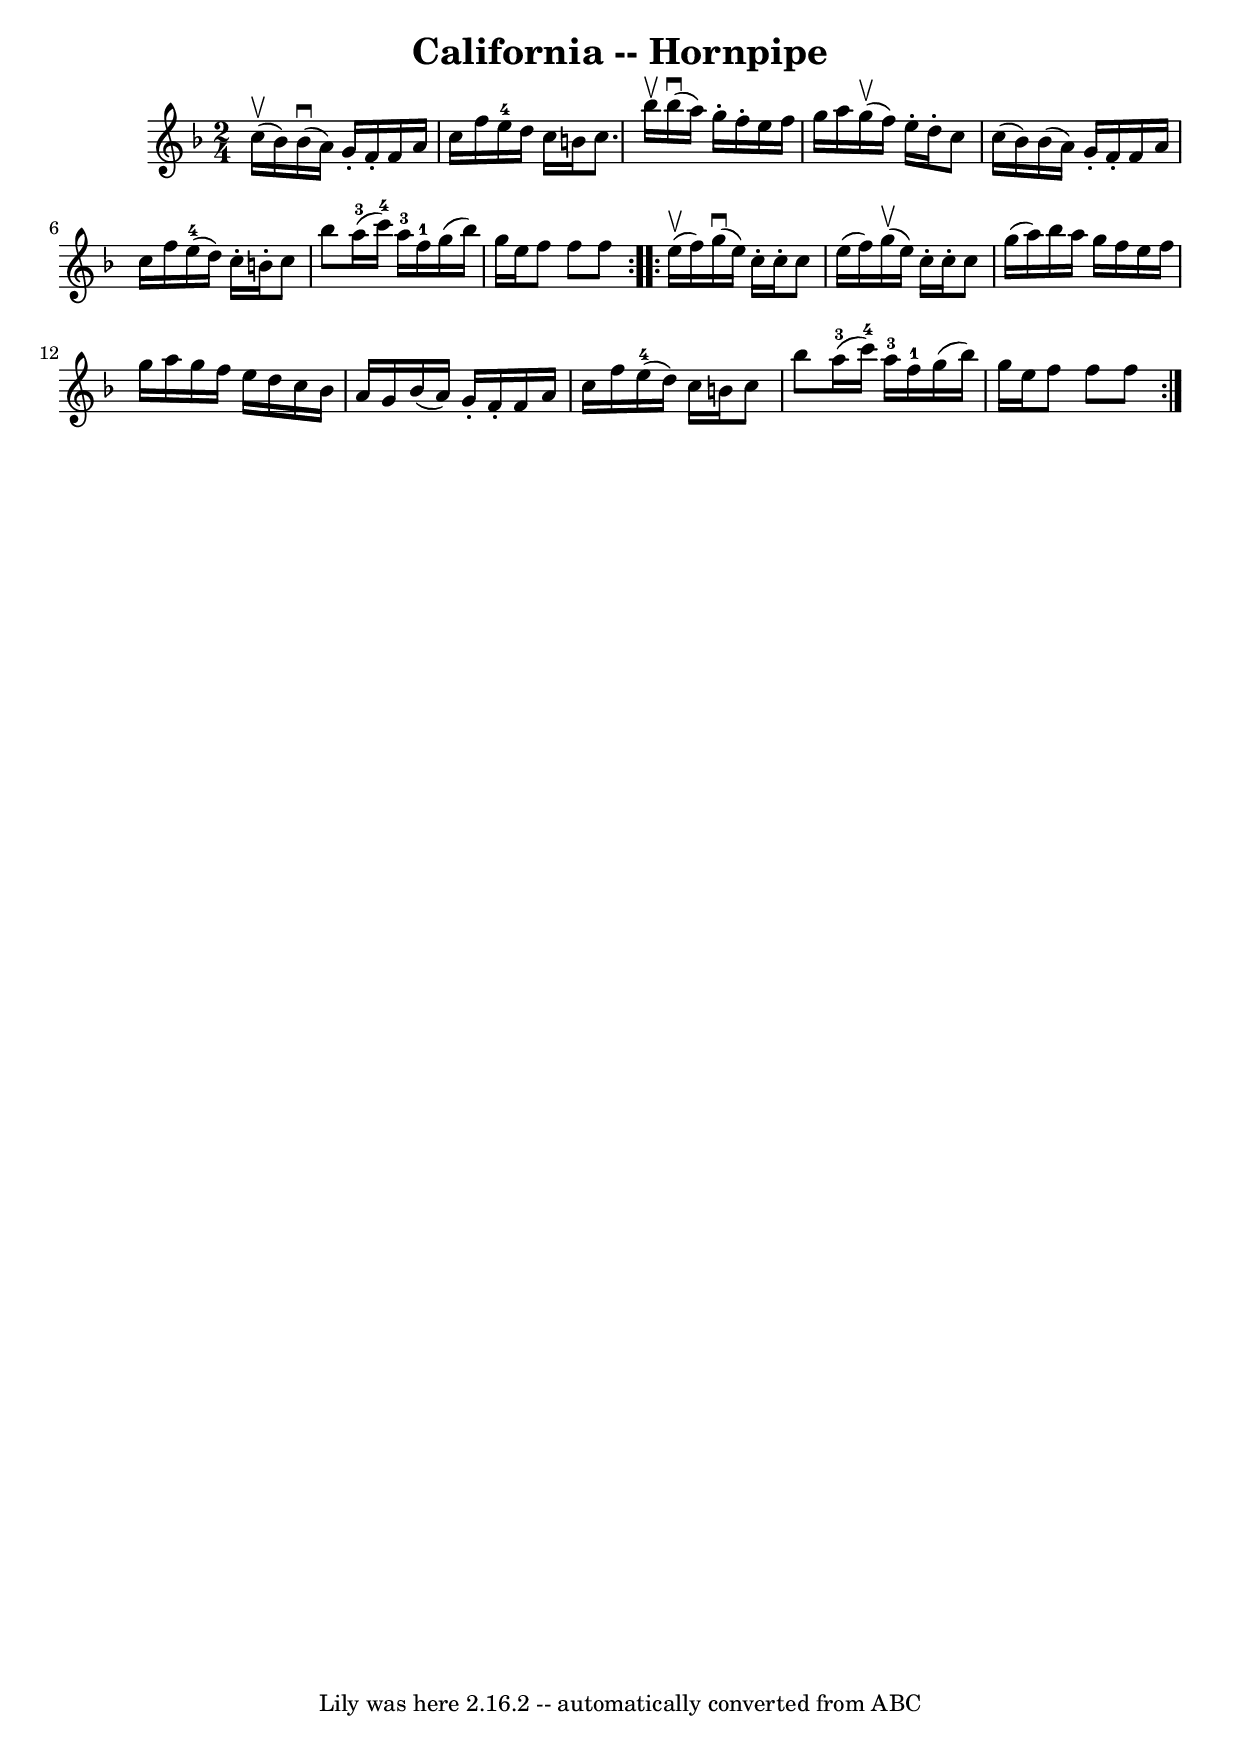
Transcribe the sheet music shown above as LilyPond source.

\version "2.16.2"
\include "Mammoth.ily"
\header {
	%% book = "Cole's 1000 Fiddle Tunes"
	crossRefNumber = "1"
	footnotes = ""
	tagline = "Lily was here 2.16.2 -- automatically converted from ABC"
	title = "California -- Hornpipe"
}
voicedefault =  {


\repeat volta 2 {
\time 2/4 
\key f \major c''16 (^\upbow bes'16) |
 bes'16 
(^\downbow a'16) g'16 -. f'16 -. f'16 a'16 c''16 f''16  
|
 e''16-4 d''16 c''16 b'16 c''8. bes''16^\upbow 
|
 bes''16 (^\downbow a''16) g''16 -. f''16 -. e''16    
f''16 g''16 a''16  |
 g''16 (^\upbow f''16) e''16 -.   
d''16 -. c''8 c''16 (bes'16) |
 bes'16 (a'16) g'16 
-. f'16 -. f'16 a'16 c''16 f''16  |
 e''16-4(d''16 
) c''16 -. b'16 -. c''8 bes''8  |
 a''16-3(c'''16 
-4) a''16-3 f''16-1 g''16 (bes''16) g''16 e''16  
|
 f''8 f''8 f''8  }     \repeat volta 2 { e''16 (^\upbow   
f''16) |
 g''16 (^\downbow e''16) c''16 -. c''16 -.   
c''8 e''16 (f''16) |
 g''16 (^\upbow e''16) c''16 -.  
 c''16 -. c''8 g''16 (a''16) |
 bes''16 a''16 g''16  
 f''16 e''16 f''16 g''16 a''16  |
 g''16 f''16 e''16 
 d''16 c''16 bes'16 a'16 g'16  |
 bes'16 (a'16)   
g'16 -. f'16 -. f'16 a'16 c''16 f''16  |
 e''16-4(
d''16) c''16 b'16 c''8 bes''8  |
 a''16-3(
c'''16-4) a''16-3 f''16-1 g''16 (bes''16) g''16    
e''16  |
 f''8 f''8 f''8  }   
}

\score{
    <<

	\context Staff="default"
	{
	    \voicedefault 
	}

    >>
	\layout {
	}
	\midi {}
}
